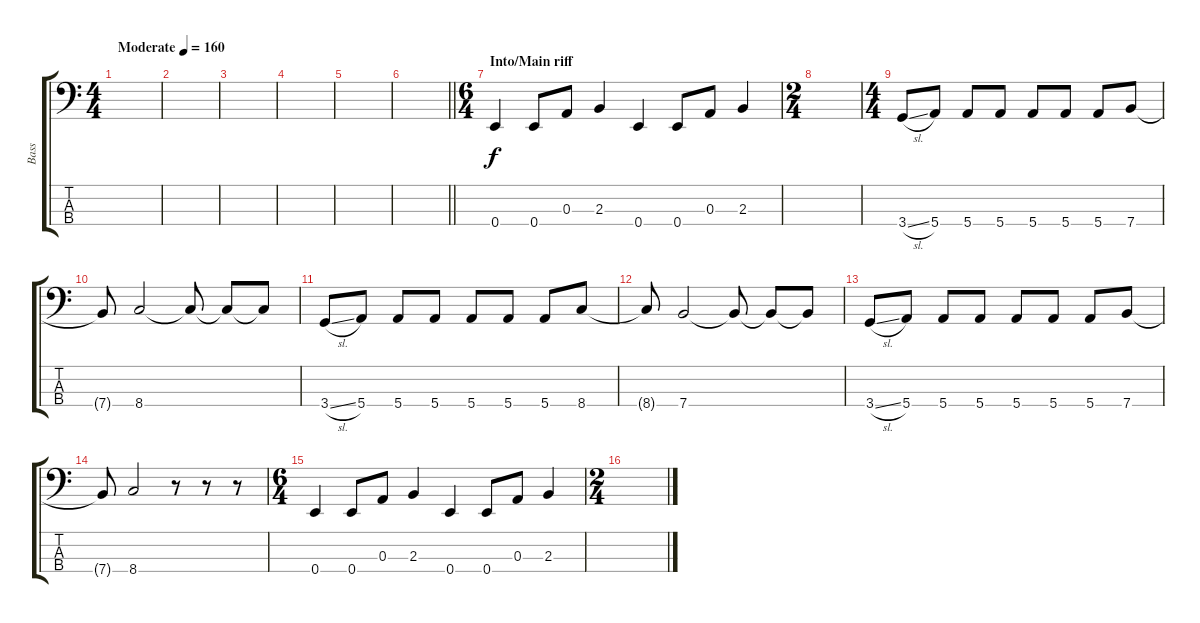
\track ("Bass" "Bass") {instrument electricbassfinger}
\staff {score tabs}
\tuning (G2 D2 A1 E1) {hide}
\ts (4 4)
\tempo (160 "Moderate")
\clef f4
\ks c
|
|
|
|
|
\barLineRight lightlight
|
\ts (6 4)
\section ("" "Into/Main riff")
0.4.4 0.4.8 0.3.8 2.3.4 0.4.4 0.4.8 0.3.8 2.3.4 |
\ts (2 4)
|
\ts (4 4)
3.4{sl}.8 5.4.8 5.4.8 5.4.8 5.4.8 5.4.8 5.4.8 7.4.8 |
7.4{t}.8 8.4.2 8.4{t}.8 8.4{t}.8 8.4{t}.8 |
3.4{sl}.8 5.4.8 5.4.8 5.4.8 5.4.8 5.4.8 5.4.8 8.4.8 |
8.4{t}.8 7.4.2 7.4{t}.8 7.4{t}.8 7.4{t}.8 |
3.4{sl}.8 5.4.8 5.4.8 5.4.8 5.4.8 5.4.8 5.4.8 7.4.8 |
7.4{t}.8 8.4.2 r.8 r.8 r.8 |
\ts (6 4)
0.4.4 0.4.8 0.3.8 2.3.4 0.4.4 0.4.8 0.3.8 2.3.4 |
\ts (2 4)
